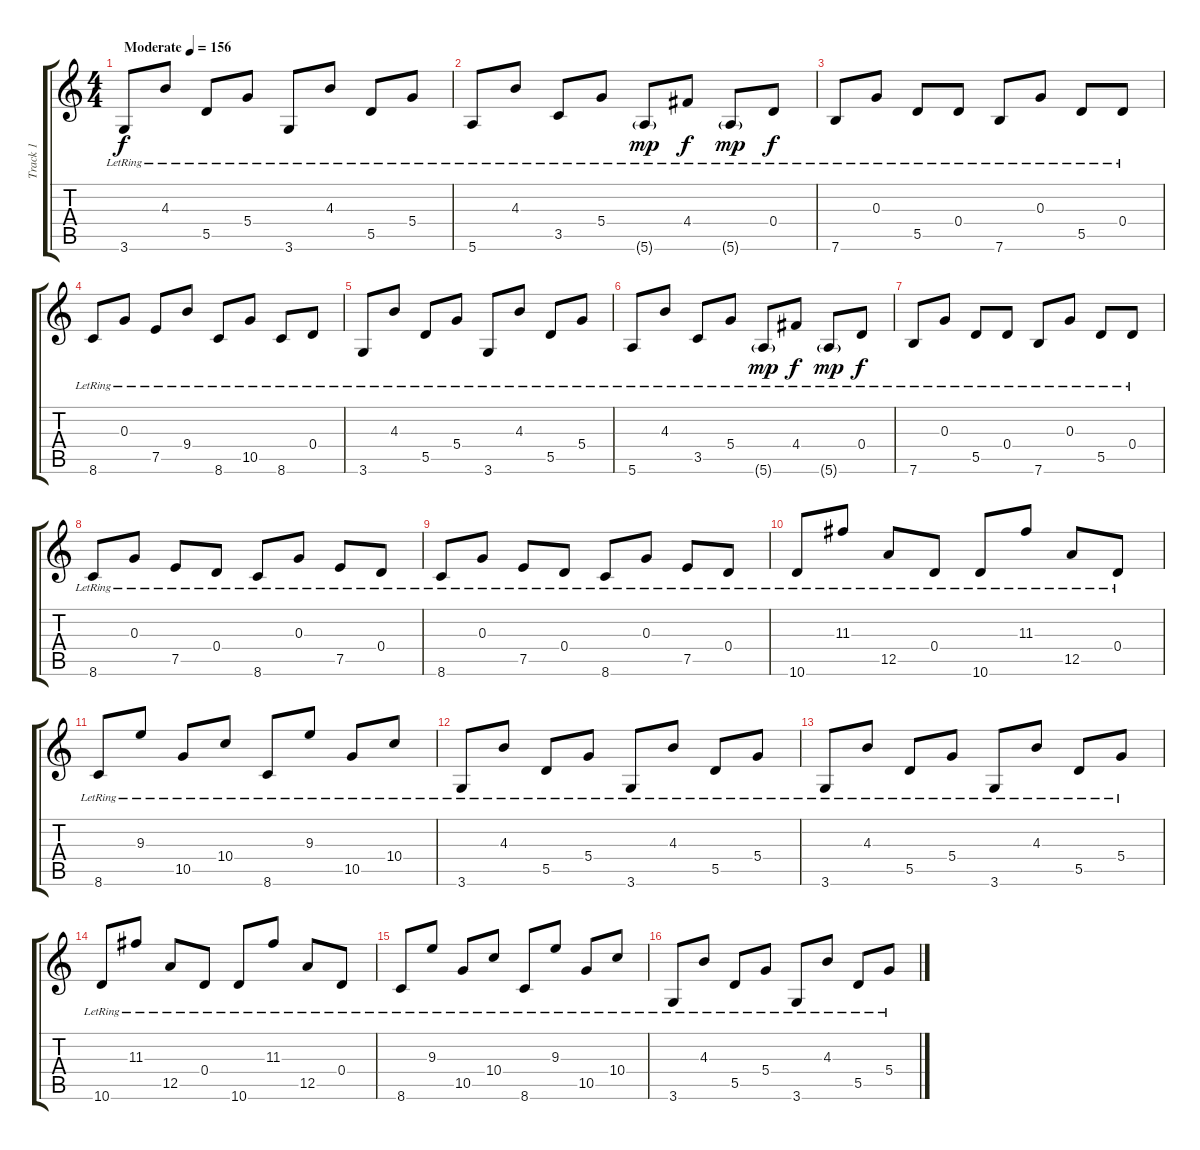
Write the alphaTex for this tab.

\track ("Track 1" "Track 1") {instrument electricguitarjazz}
\staff {score tabs}
\tuning (E4 B3 G3 D3 A2 E2) {hide}
\ts (4 4)
\tempo (156 "Moderate")
\clef g2
\ks c
3.6{lr}.8{dy f instrument electricguitarjazz} 4.3{lr}.8 5.5{lr}.8 5.4{lr}.8 3.6{lr}.8 4.3{lr}.8 5.5{lr}.8 5.4{lr}.8 |
5.6{lr}.8 4.3{lr}.8 3.5{lr}.8 5.4{lr}.8 5.6{g lr}.8{dy mp} 4.4{lr}.8{dy f} 5.6{g lr}.8{dy mp} 0.4{lr}.8{dy f} |
7.6{lr}.8 0.3{lr}.8 5.5{lr}.8 0.4{lr}.8 7.6{lr}.8 0.3{lr}.8 5.5{lr}.8 0.4{lr}.8 |
8.6{lr}.8 0.3{lr}.8 7.5{lr}.8 9.4{lr}.8 8.6{lr}.8 10.5{lr}.8 8.6{lr}.8 0.4{lr}.8 |
3.6{lr}.8 4.3{lr}.8 5.5{lr}.8 5.4{lr}.8 3.6{lr}.8 4.3{lr}.8 5.5{lr}.8 5.4{lr}.8 |
5.6{lr}.8 4.3{lr}.8 3.5{lr}.8 5.4{lr}.8 5.6{g lr}.8{dy mp} 4.4{lr}.8{dy f} 5.6{g lr}.8{dy mp} 0.4{lr}.8{dy f} |
7.6{lr}.8 0.3{lr}.8 5.5{lr}.8 0.4{lr}.8 7.6{lr}.8 0.3{lr}.8 5.5{lr}.8 0.4{lr}.8 |
8.6{lr}.8 0.3{lr}.8 7.5{lr}.8 0.4{lr}.8 8.6{lr}.8 0.3{lr}.8 7.5{lr}.8 0.4{lr}.8 |
8.6{lr}.8 0.3{lr}.8 7.5{lr}.8 0.4{lr}.8 8.6{lr}.8 0.3{lr}.8 7.5{lr}.8 0.4{lr}.8 |
10.6{lr}.8 11.3{lr}.8 12.5{lr}.8 0.4{lr}.8 10.6{lr}.8 11.3{lr}.8 12.5{lr}.8 0.4{lr}.8 |
8.6{lr}.8 9.3{lr}.8 10.5{lr}.8 10.4{lr}.8 8.6{lr}.8 9.3{lr}.8 10.5{lr}.8 10.4{lr}.8 |
3.6{lr}.8 4.3{lr}.8 5.5{lr}.8 5.4{lr}.8 3.6{lr}.8 4.3{lr}.8 5.5{lr}.8 5.4{lr}.8 |
3.6{lr}.8 4.3{lr}.8 5.5{lr}.8 5.4{lr}.8 3.6{lr}.8 4.3{lr}.8 5.5{lr}.8 5.4{lr}.8 |
10.6{lr}.8 11.3{lr}.8 12.5{lr}.8 0.4{lr}.8 10.6{lr}.8 11.3{lr}.8 12.5{lr}.8 0.4{lr}.8 |
8.6{lr}.8 9.3{lr}.8 10.5{lr}.8 10.4{lr}.8 8.6{lr}.8 9.3{lr}.8 10.5{lr}.8 10.4{lr}.8 |
3.6{lr}.8 4.3{lr}.8 5.5{lr}.8 5.4{lr}.8 3.6{lr}.8 4.3{lr}.8 5.5{lr}.8 5.4{lr}.8
